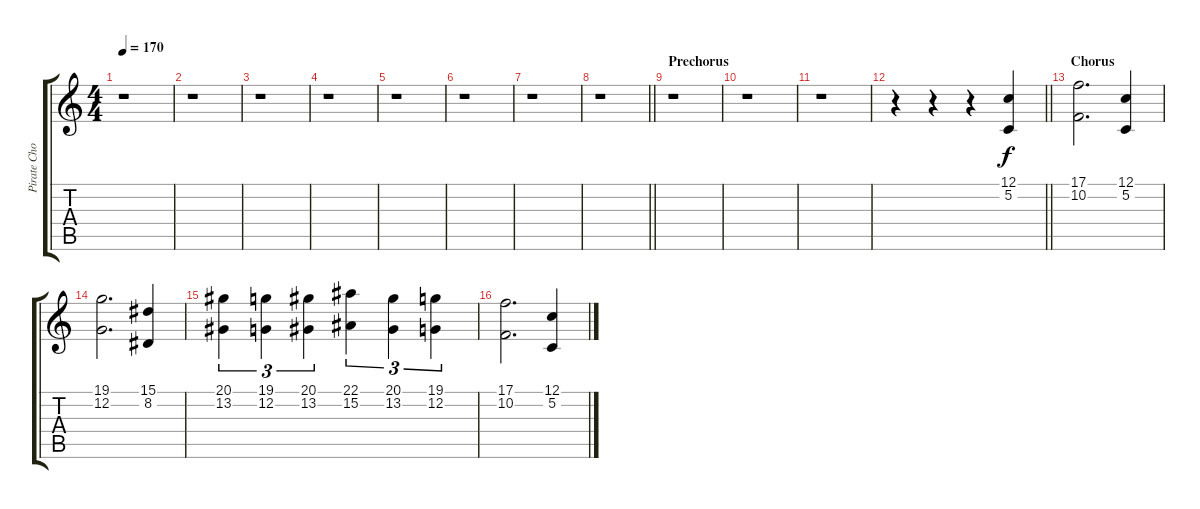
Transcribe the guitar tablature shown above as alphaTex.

\track ("Pirate Choir" "Pirate Cho") {instrument choiraahs}
\staff {score tabs}
\tuning (C4 G3 Eb3 Bb2 F2 C2) {hide}
\ts (4 4)
\tempo 170
\clef g2
\ks c
r.1{dy f} |
r.1 |
r.1 |
r.1 |
r.1 |
r.1 |
r.1 |
\barLineRight lightlight
r.1 |
\section ("" "Prechorus ")
r.1 |
r.1 |
r.1 |
\barLineRight lightlight
r.4 r.4 r.4 (12.1 5.2).4 |
\section ("" "Chorus")
(17.1 10.2).2{d} (12.1 5.2).4 |
(19.1 12.2).2{d} (15.1 8.2).4 |
(20.1 13.2).4{tu (3 2)} (19.1 12.2).4{tu (3 2)} (20.1 13.2).4{tu (3 2)} (22.1 15.2).4{tu (3 2)} (20.1 13.2).4{tu (3 2)} (19.1 12.2).4{tu (3 2)} |
(17.1 10.2).2{d} (12.1 5.2).4
